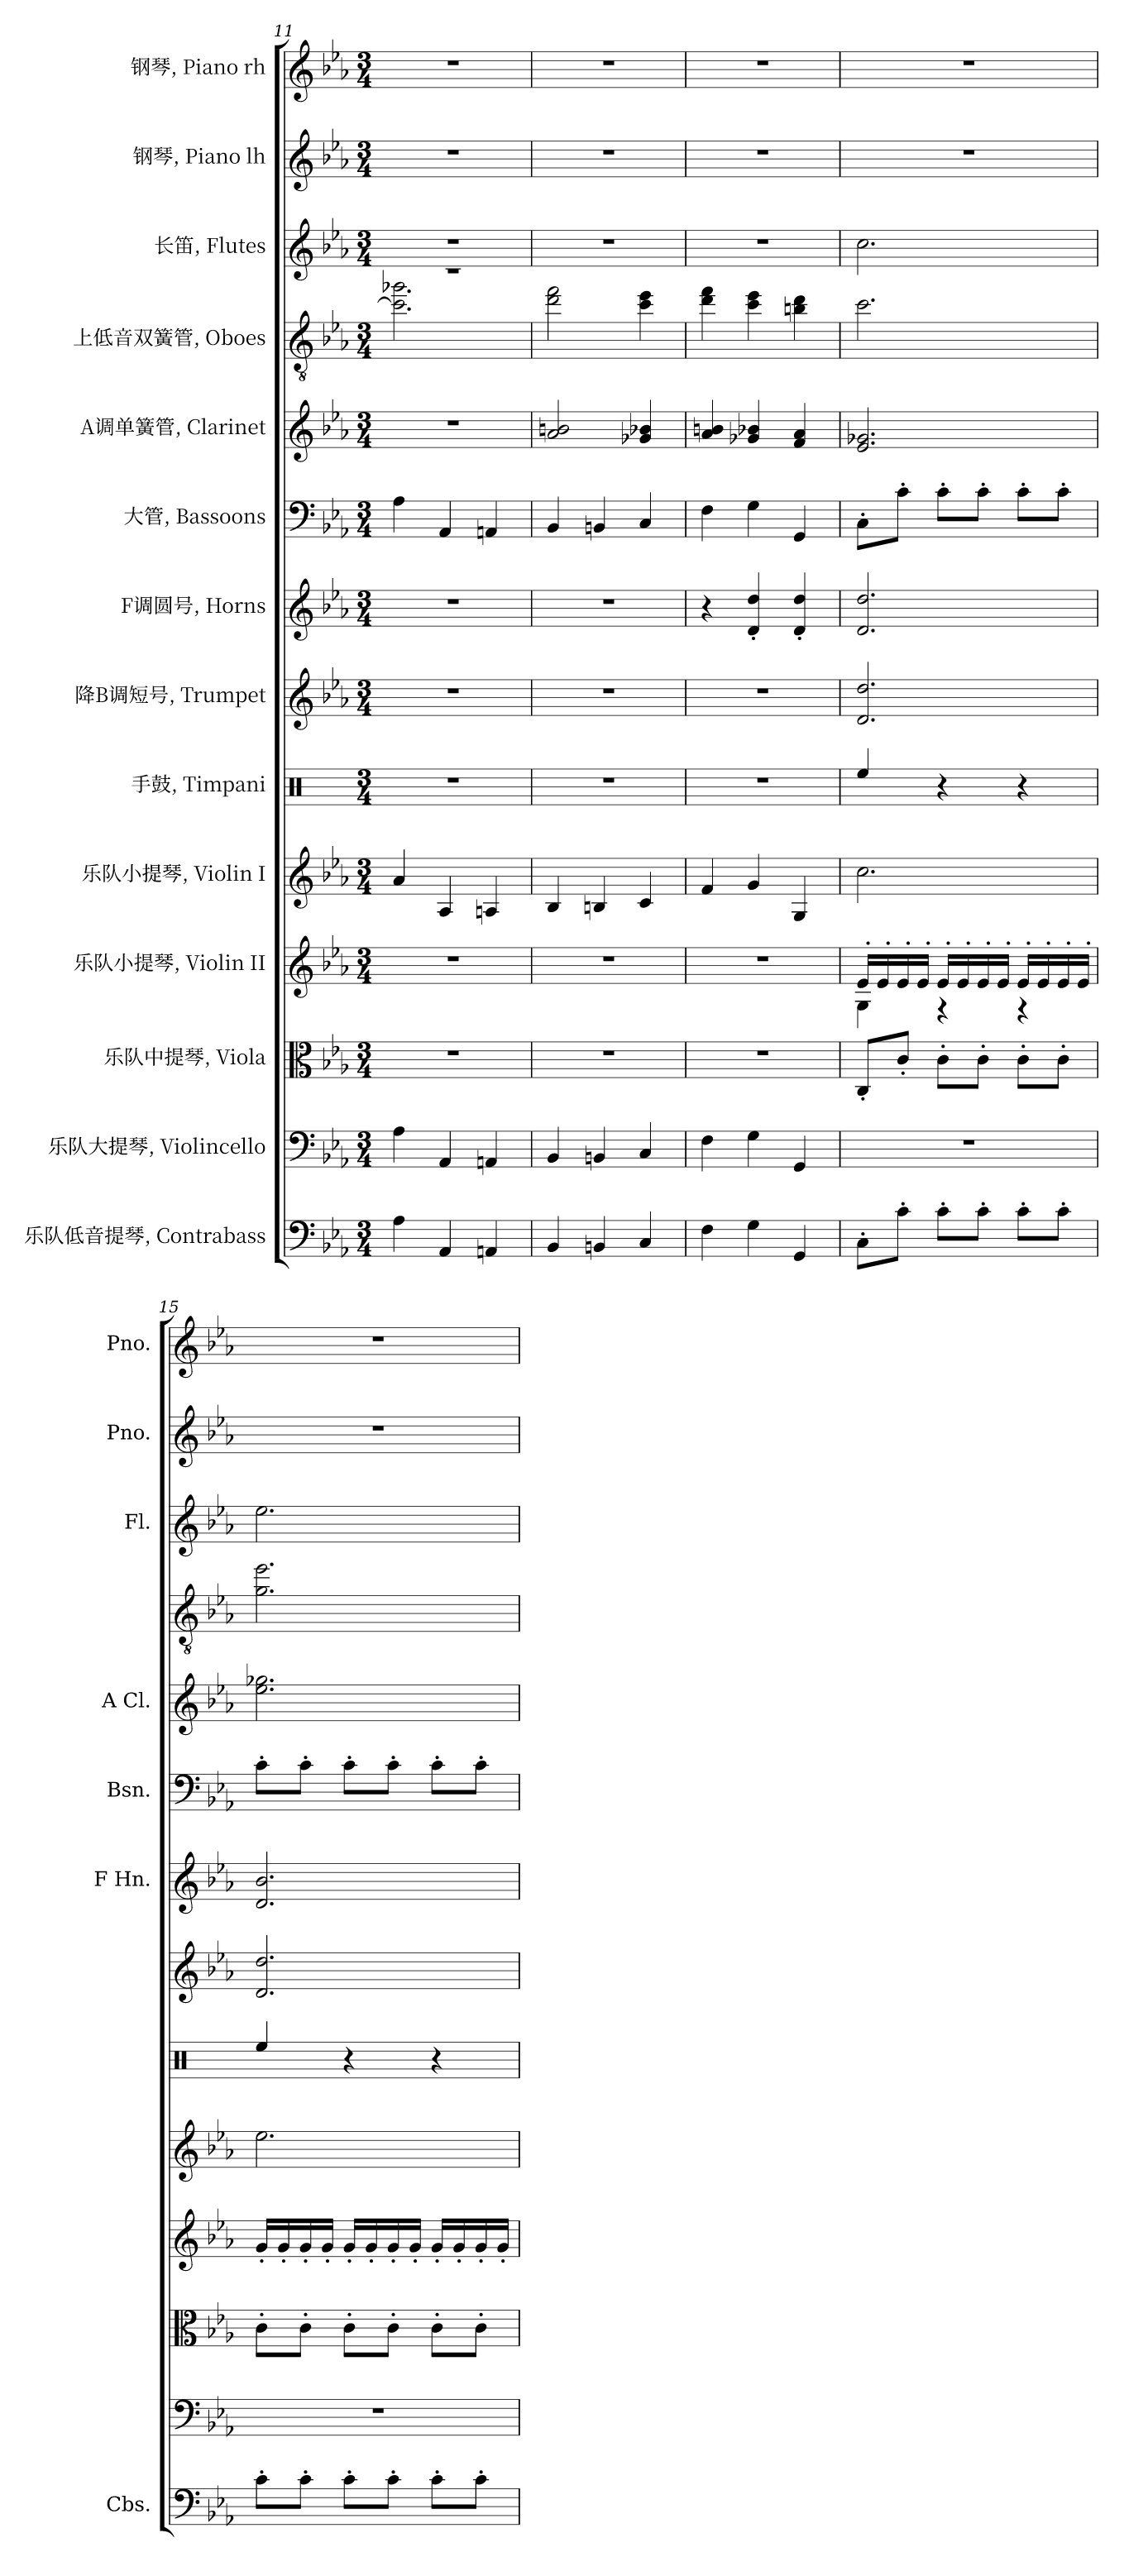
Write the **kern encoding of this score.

**kern	**kern	**kern	**kern	**kern	**kern	**kern	**kern	**kern	**kern	**kern	**kern	**kern	**kern
*part14	*part13	*part12	*part11	*part10	*part9	*part8	*part7	*part6	*part5	*part4	*part3	*part2	*part1
*staff14	*staff13	*staff12	*staff11	*staff10	*staff9	*staff8	*staff7	*staff6	*staff5	*staff4	*staff3	*staff2	*staff1
*I"乐队低音提琴, Contrabass	*I"乐队大提琴, Violincello	*I"乐队中提琴, Viola	*I"乐队小提琴, Violin II	*I"乐队小提琴, Violin I	*I"手鼓, Timpani	*I"降B调短号, Trumpet	*I"F调圆号, Horns	*I"大管, Bassoons	*I"A调单簧管, Clarinet	*I"上低音双簧管, Oboes	*I"长笛, Flutes	*I"钢琴, Piano lh	*I"钢琴, Piano rh
*I'Cbs.	*	*	*	*	*	*	*I'F Hn.	*I'Bsn.	*I'A Cl.	*	*I'Fl.	*I'Pno.	*I'Pno.
*clefF4	*clefF4	*clefC3	*clefG2	*clefG2	*clefX	*clefG2	*clefG2	*clefF4	*clefG2	*clefGv2	*clefG2	*clefG2	*clefG2
*ITrd7c12	*	*	*	*	*	*ITrd1c2	*ITrd4c7	*	*ITrd2c3	*	*	*	*
*k[b-e-a-]	*k[b-e-a-]	*k[b-e-a-]	*k[b-e-a-]	*k[b-e-a-]	*k[]	*k[b-e-a-d-g-]	*k[b-e-a-d-]	*k[b-e-a-]	*k[]	*k[b-e-a-]	*k[b-e-a-]	*k[b-e-a-]	*k[b-e-a-]
*M3/4	*M3/4	*M3/4	*M3/4	*M3/4	*M3/4	*M3/4	*M3/4	*M3/4	*M3/4	*M3/4	*M3/4	*M3/4	*M3/4
=11	=11	=11	=11	=11	=11	=11	=11	=11	=11	=11	=11	=11	=11
*	*	*	*	*	*	*	*	*	*	*^	*	*	*
4AA-\	4A-\	2.r	2.r	4a-/	2.r	2.r	2.r	4A-\	2.r	2.r	2.cc\] 2.gg-X\	2.r	2.r	2.r
4AAA-/	4AA-/	.	.	4A-/	.	.	.	4AA-/	.	.	.	.	.	.
4AAAn/	4AAn/	.	.	4An/	.	.	.	4AAn/	.	.	.	.	.	.
*	*	*	*	*	*	*	*	*	*	*v	*v	*	*	*
=12	=12	=12	=12	=12	=12	=12	=12	=12	=12	=12	=12	=12	=12
4BBB-/	4BB-/	2.r	2.r	4B-/	2.r	2.r	2.r	4BB-/	2f/ 2g#X/	2dd\ 2ff\	2.r	2.r	2.r
4BBBn/	4BBn/	.	.	4Bn/	.	.	.	4BBn/	.	.	.	.	.
4CC/	4C/	.	.	4c/	.	.	.	4C/	4e-X/ 4gn/	4cc\ 4ee-\	.	.	.
=13	=13	=13	=13	=13	=13	=13	=13	=13	=13	=13	=13	=13	=13
4FF\	4F\	2.r	2.r	4f/	2.r	2.r	4r	4F\	4f/ 4g#X/	4dd\ 4ff\	2.r	2.r	2.r
4GG\	4G\	.	.	4g/	.	.	4G/' 4g/'	4G\	4e-X/ 4gn/	4cc\ 4ee-\	.	.	.
4GGG/	4GG/	.	.	4G/	.	.	4G/' 4g/'	4GG/	4d/ 4f/	4bn\ 4dd\	.	.	.
!!LO:PB:g=z
=14	=14	=14	=14	=14	=14	=14	=14	=14	=14	=14	=14	=14	=14
*	*	*	*^	*	*	*	*	*	*	*	*	*	*
8CC'\L	2.r	8C'/L	16e-'/LL	4G\	2.cc\	4Ree/	2.c/ 2.cc/	2.G/ 2.g/	8C'\L	2.c/ 2.e-X/	2.cc\	2.cc\	2.r	2.r
.	.	.	16e-'/	.	.	.	.	.	.	.	.	.	.	.
8C'\J	.	8c'/J	16e-'/	.	.	.	.	.	8c'\J	.	.	.	.	.
.	.	.	16e-'/JJ	.	.	.	.	.	.	.	.	.	.	.
8C'\L	.	8c'\L	16e-'/LL	4r	.	4r	.	.	8c'\L	.	.	.	.	.
.	.	.	16e-'/	.	.	.	.	.	.	.	.	.	.	.
8C'\J	.	8c'\J	16e-'/	.	.	.	.	.	8c'\J	.	.	.	.	.
.	.	.	16e-'/JJ	.	.	.	.	.	.	.	.	.	.	.
8C'\L	.	8c'\L	16e-'/LL	4r	.	4r	.	.	8c'\L	.	.	.	.	.
.	.	.	16e-'/	.	.	.	.	.	.	.	.	.	.	.
8C'\J	.	8c'\J	16e-'/	.	.	.	.	.	8c'\J	.	.	.	.	.
.	.	.	16e-'/JJ	.	.	.	.	.	.	.	.	.	.	.
*	*	*	*v	*v	*	*	*	*	*	*	*	*	*	*
=15	=15	=15	=15	=15	=15	=15	=15	=15	=15	=15	=15	=15	=15
8C'\L	2.r	8c'\L	16g'/LL	2.ee-\	4Ree/	2.c/ 2.cc/	2.G/ 2.e-/	8c'\L	2.cc\ 2.ee-X\	2.g\ 2.ee-\	2.ee-\	2.r	2.r
.	.	.	16g'/	.	.	.	.	.	.	.	.	.	.
8C'\J	.	8c'\J	16g'/	.	.	.	.	8c'\J	.	.	.	.	.
.	.	.	16g'/JJ	.	.	.	.	.	.	.	.	.	.
8C'\L	.	8c'\L	16g'/LL	.	4r	.	.	8c'\L	.	.	.	.	.
.	.	.	16g'/	.	.	.	.	.	.	.	.	.	.
8C'\J	.	8c'\J	16g'/	.	.	.	.	8c'\J	.	.	.	.	.
.	.	.	16g'/JJ	.	.	.	.	.	.	.	.	.	.
8C'\L	.	8c'\L	16g'/LL	.	4r	.	.	8c'\L	.	.	.	.	.
.	.	.	16g'/	.	.	.	.	.	.	.	.	.	.
8C'\J	.	8c'\J	16g'/	.	.	.	.	8c'\J	.	.	.	.	.
.	.	.	16g'/JJ	.	.	.	.	.	.	.	.	.	.
=	=	=	=	=	=	=	=	=	=	=	=	=	=
*-	*-	*-	*-	*-	*-	*-	*-	*-	*-	*-	*-	*-	*-
